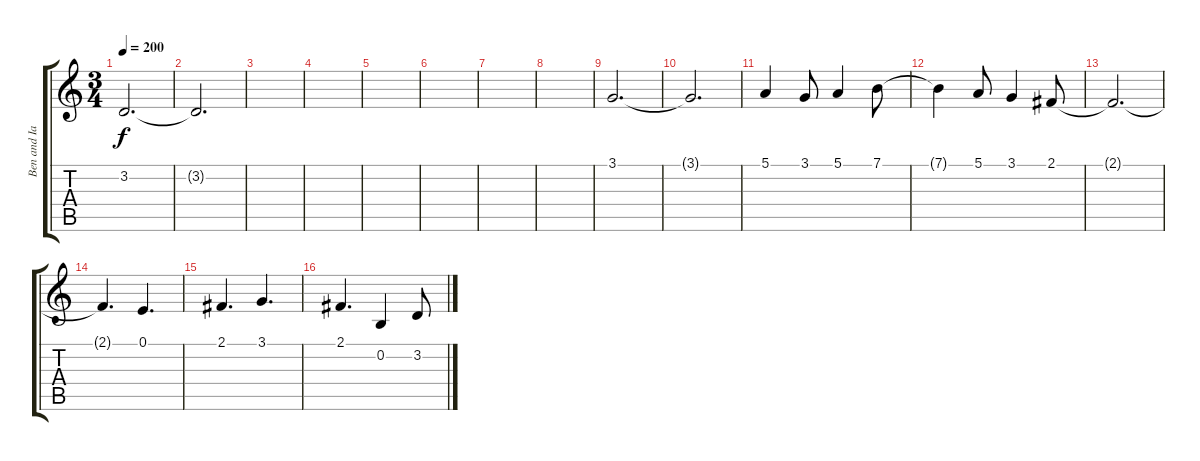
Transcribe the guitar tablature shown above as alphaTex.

\track ("Ben and Ian" "Ben and Ia") {instrument electricgrandpiano}
\staff {score tabs}
\tuning (E4 B3 G3 D3 A2 E2) {hide}
\ts (3 4)
\tempo 200
\clef g2
\ks c
3.2{t}.2{d dy f} |
3.2{t}.2{d} |
|
|
|
|
|
|
3.1.2{d} |
3.1{t}.2{d} |
5.1.4 3.1.8 5.1.4 7.1.8 |
7.1{t}.4 5.1.8 3.1.4 2.1.8 |
2.1{t}.2{d} |
2.1{t}.4{d} 0.1.4{d} |
2.1.4{d} 3.1.4{d} |
2.1.4{d} 0.2.4 3.2.8
